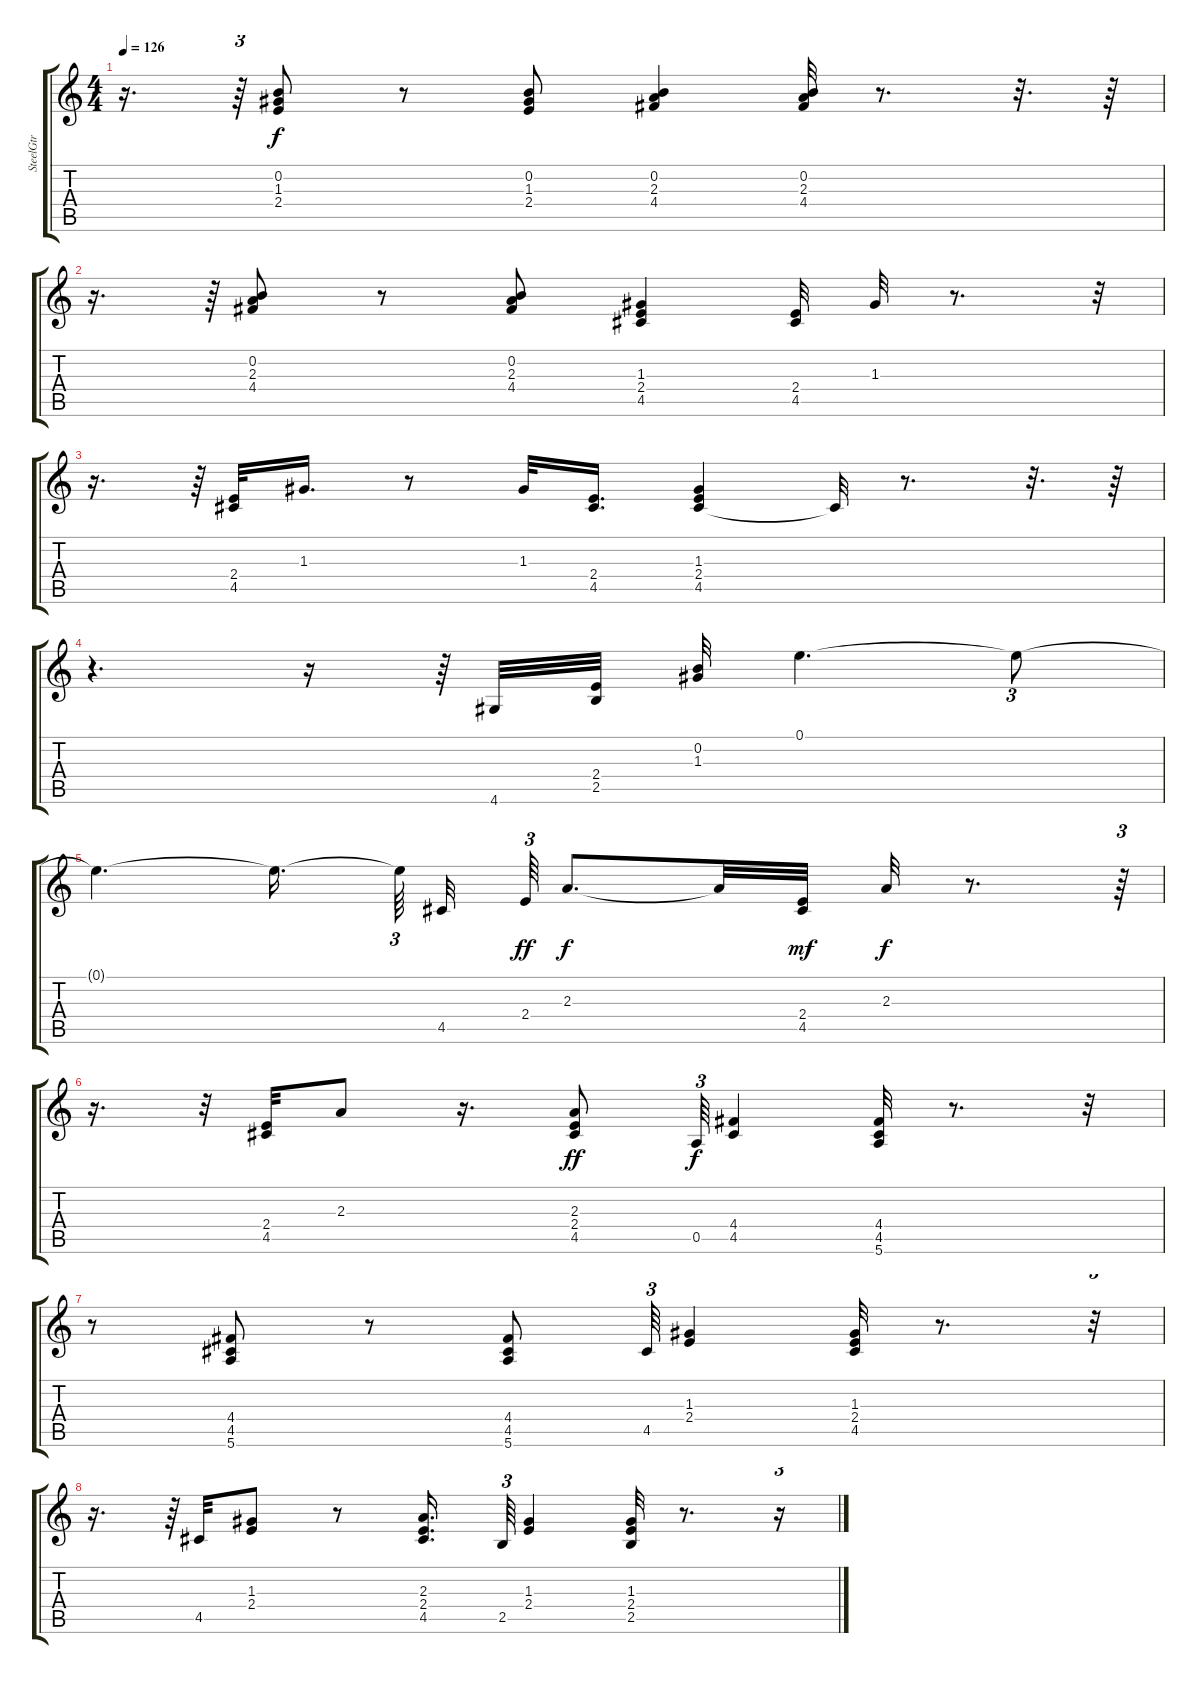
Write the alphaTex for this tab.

\track ("SteelGtr" "SteelGtr") {instrument acousticguitarsteel}
\staff {score tabs}
\tuning (E4 B3 G3 D3 A2 E2) {hide}
\ts (4 4)
\tempo 126
\clef g2
\ks c
r.16{d dy f} r.64{tu (3 2)} (0.2 1.3 2.4).8 r.8 (0.2 1.3 2.4).8 (0.2 2.3 4.4).4 (0.2 2.3 4.4).32 r.8{d} r.32{d} r.64 |
r.16{d} r.64{tu (3 2)} (0.2 2.3 4.4).8 r.8 (0.2 2.3 4.4).8 (1.3 2.4 4.5).4 (2.4 4.5).32 1.3.32 r.8{d} r.32{tu (3 2)} |
r.16{d} r.64{tu (3 2)} (2.4 4.5).32 1.3.16{d} r.8 1.3.32 (2.4 4.5).16{d} (1.3 2.4 4.5).4 4.5{t}.32 r.8{d} r.32{d} r.64 |
r.4{d} r.16 r.64{tu (3 2)} 4.6.32 (2.4 2.5).32 (0.2 1.3).32 0.1.4{d} 0.1{t}.8{tu (3 2)} |
0.1{t}.4{d} 0.1{t}.16{d} 0.1{t}.64{tu (3 2)} 4.5.32 2.4.64{tu (3 2) dy ff} 2.3.8{d dy f} 2.3{t}.32 (2.4 4.5).32{dy mf} 2.3.32{dy f} r.8{d} r.64{tu (3 2)} |
r.16{d} r.32{tu (3 2)} (2.4 4.5).32 2.3.8 r.16{d} (2.3 2.4 4.5).8{dy ff} 0.5.64{tu (3 2) dy f} (4.4 4.5).4 (4.4 4.5 5.6).32 r.8{d} r.32 |
r.8 (4.4 4.5 5.6).8 r.8 (4.4 4.5 5.6).8 4.5.64{tu (3 2)} (1.3 2.4).4 (1.3 2.4 4.5).32 r.8{d} r.32{tu (3 2)} |
r.16{d} r.64{tu (3 2)} 4.5.32 (1.3 2.4).8 r.8 (2.3 2.4 4.5).16{d} 2.5.64{tu (3 2)} (1.3 2.4).4 (1.3 2.4 2.5).32 r.8{d} r.16{tu (3 2)}
